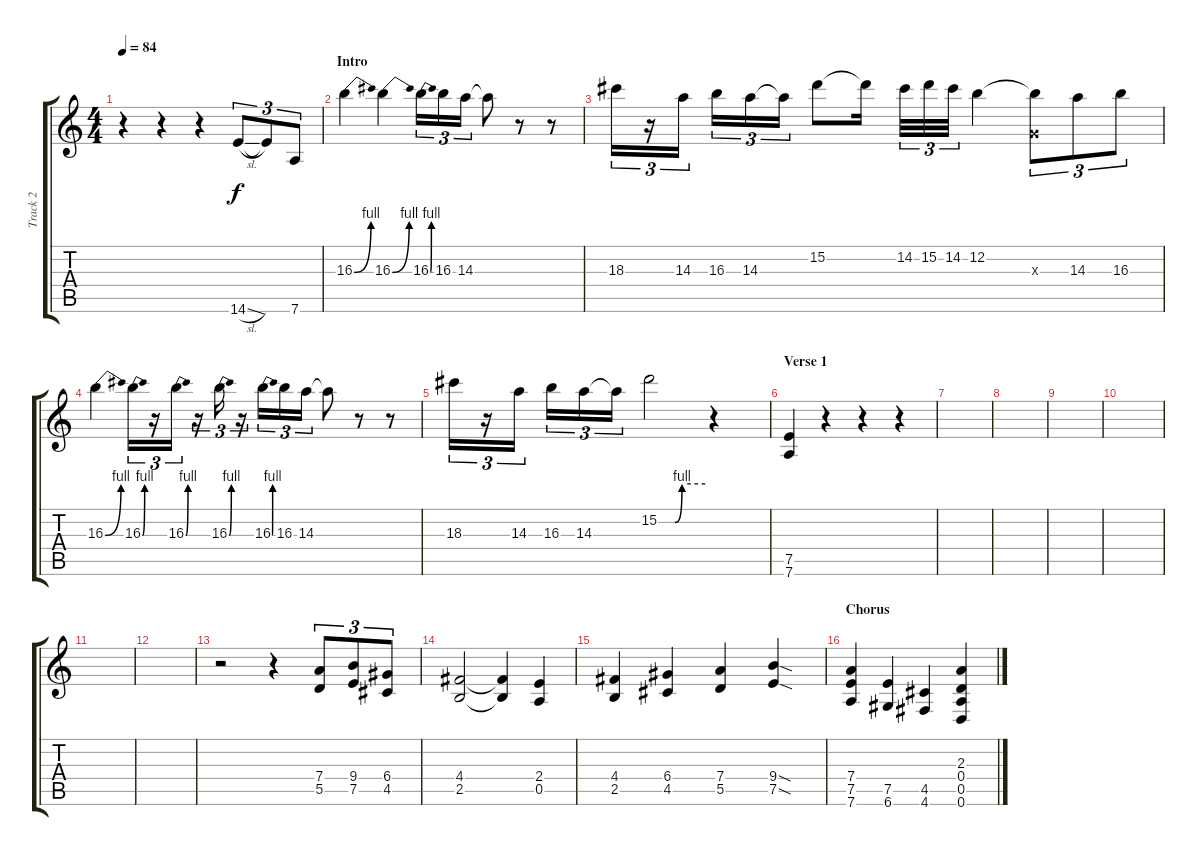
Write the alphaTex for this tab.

\track ("Track 2" "Track 2") {instrument distortionguitar}
\staff {score tabs}
\tuning (E4 B3 G3 D3 A2 D2) {hide}
\ts (4 4)
\tempo 84
\clef g2
\ks c
r.4{dy f instrument distortionguitar} r.4 r.4 14.6{sl}.8{tu (3 2)} 14.6{t}.8{tu (3 2)} 7.6.8{tu (3 2)} |
\section ("" "Intro")
16.3{be (bend 0 0 60 4)}.4 16.3{be (bend 0 0 60 4)}.4 16.3{be (bend 0 0 60 4)}.16{tu (3 2)} 16.3.16{tu (3 2)} 14.3.16{tu (3 2)} 14.3{t}.8 r.8 r.8 |
18.3.16{tu (3 2)} r.16{tu (3 2)} 14.3.16{tu (3 2)} 16.3.16{tu (3 2)} 14.3.16{tu (3 2)} 14.3{t}.16{tu (3 2)} 15.2.8 15.2{t}.16 14.2.32{tu (3 2)} 15.2.32{tu (3 2)} 14.2.32{tu (3 2)} 12.2.4 (12.2{t} 0.3{x}).8{tu (3 2)} 14.3.8{tu (3 2)} 16.3.8{tu (3 2)} |
16.3{be (bend 0 0 60 4)}.4 16.3{be (bend 0 0 60 4)}.16{tu (3 2)} r.16{tu (3 2)} 16.3{be (bend 0 0 60 4)}.16{tu (3 2)} r.16{tu (3 2)} 16.3{be (bend 0 0 60 4)}.16{tu (3 2)} r.16{tu (3 2)} 16.3{be (bend 0 0 60 4)}.16{tu (3 2)} 16.3.16{tu (3 2)} 14.3.16{tu (3 2)} 14.3{t}.8 r.8 r.8 |
18.3.16{tu (3 2)} r.16{tu (3 2)} 14.3.16{tu (3 2)} 16.3.16{tu (3 2)} 14.3.16{tu (3 2)} 14.3{t}.16{tu (3 2)} 15.2{be (custom 0 0 21 0 30 4 60 4)}.2 r.4 |
\section ("" "Verse 1")
(7.5 7.6).4 r.4 r.4 r.4 |
|
|
|
|
|
|
r.2{instrument electricguitarclean} r.4 (7.4 5.5).8{tu (3 2) instrument distortionguitar} (9.4 7.5).8{tu (3 2)} (6.4 4.5).8{tu (3 2)} |
\section ("" "")
(4.4 2.5).2{instrument distortionguitar} (4.4{t} 2.5{t}).4 (2.4 0.5).4 |
(4.4 2.5).4 (6.4 4.5).4 (7.4 5.5).4 (9.4{sod} 7.5{sod}).4 |
\section ("" "Chorus")
(7.4 7.5 7.6).4 (7.5 6.6).4 (4.5 4.6).4 (2.3 0.4 0.5 0.6).4
